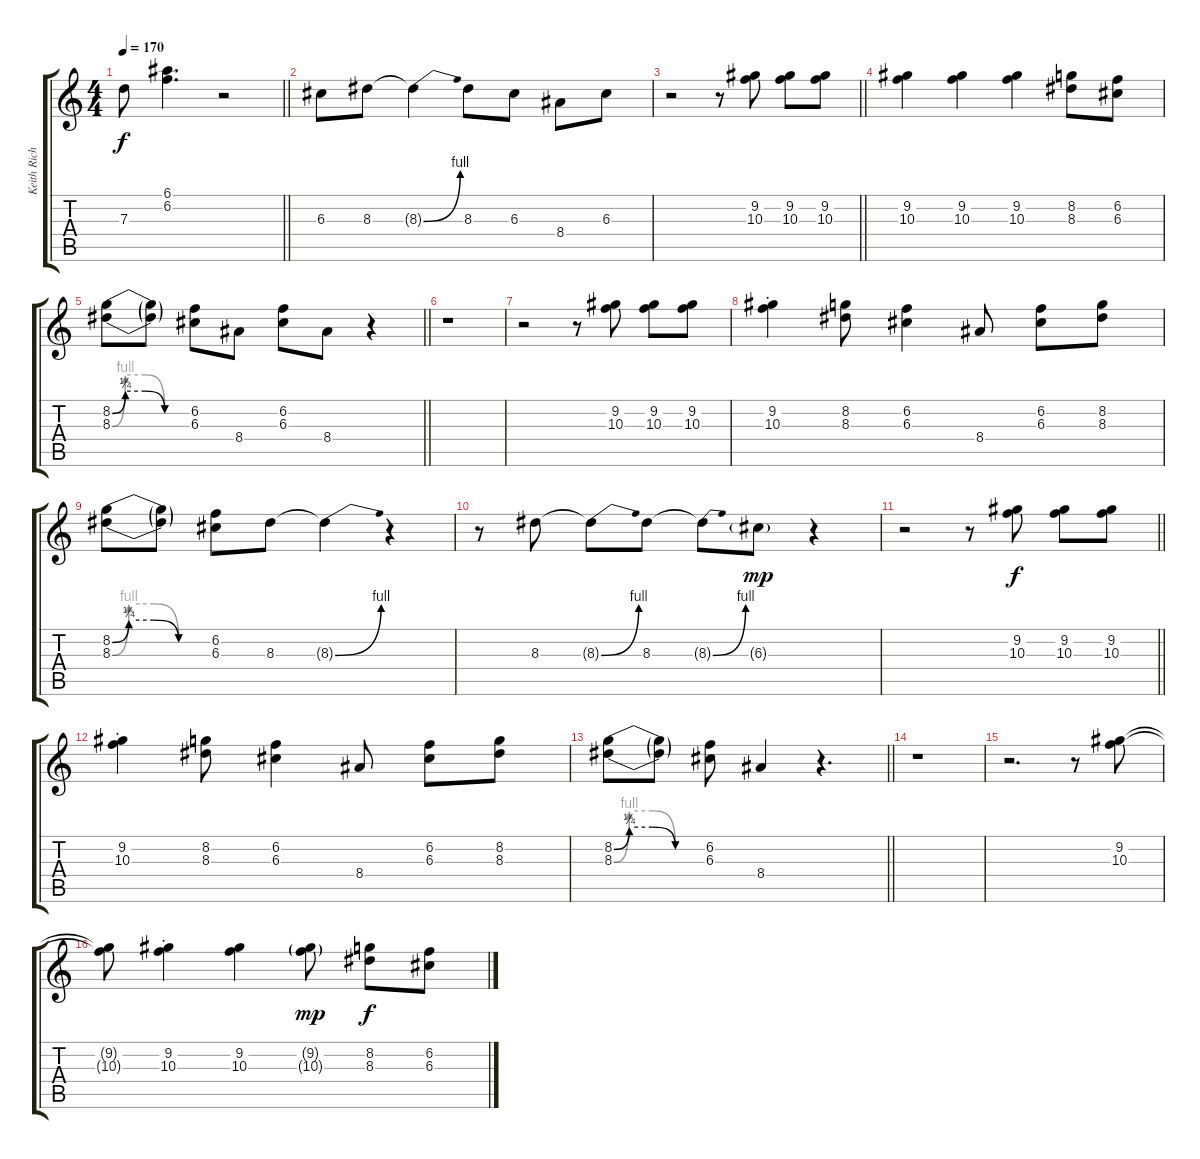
\track ("Keith Richards" "Keith Rich") {instrument overdrivenguitar}
\staff {score tabs}
\tuning (E4 B3 G3 D3 A2 E2) {hide}
\ts (4 4)
\tempo 170
\clef g2
\barLineRight lightlight
\ks c
7.3.8{dy f} (6.1 6.2).4{d} r.2 |
6.3.8 8.3.8 8.3{be (bend 0 0 60 4) t}.4 8.3.8 6.3.8 8.4.8 6.3.8 |
\barLineRight lightlight
r.2 r.8 (9.2 10.3).8 (9.2 10.3).8 (9.2 10.3).8 |
(9.2 10.3).4 (9.2 10.3).4 (9.2 10.3).4 (8.2 8.3).8 (6.2 6.3).8 |
\barLineRight lightlight
(8.2{be (custom 0 0 10 1 25 1 40 0 60 0)} 8.3{be (custom 0 0 10 4 25 4 40 0 60 0)}).8 (8.2{t} 8.3{t}).8 (6.2 6.3).8 8.4.8 (6.2 6.3).8 8.4.8 r.4 |
r.1 |
r.2 r.8 (9.2 10.3).8 (9.2 10.3).8 (9.2 10.3).8 |
(9.2{st} 10.3{st}).4 (8.2 8.3).8 (6.2 6.3).4 8.4.8 (6.2 6.3).8 (8.2 8.3).8 |
(8.2{be (custom 0 0 10 1 25 1 40 0 60 0)} 8.3{be (custom 0 0 10 4 25 4 40 0 60 0)}).8 (8.2{t} 8.3{t}).8 (6.2 6.3).8 8.3.8 8.3{be (bend 0 0 60 4) t}.4 r.4 |
r.8 8.3.8 8.3{be (bend 0 0 60 4) t}.8 8.3.8 8.3{be (bend 0 0 60 4) t}.8 6.3{g}.8{dy mp} r.4 |
\barLineRight lightlight
r.2 r.8 (9.2 10.3).8{dy f} (9.2 10.3).8 (9.2 10.3).8 |
(9.2{st} 10.3{st}).4 (8.2 8.3).8 (6.2 6.3).4 8.4.8 (6.2 6.3).8 (8.2 8.3).8 |
\barLineRight lightlight
(8.2{be (custom 0 0 10 1 25 1 40 0 60 0)} 8.3{be (custom 0 0 10 4 25 4 40 0 60 0)}).8 (8.2{t} 8.3{t}).8 (6.2 6.3).8 8.4.4 r.4{d} |
r.1 |
r.2{d} r.8 (9.2 10.3).8 |
(9.2{t} 10.3{t}).8 (9.2{st} 10.3{st}).4 (9.2 10.3).4 (9.2{g} 10.3{g}).8{dy mp} (8.2 8.3).8{dy f} (6.2 6.3).8
